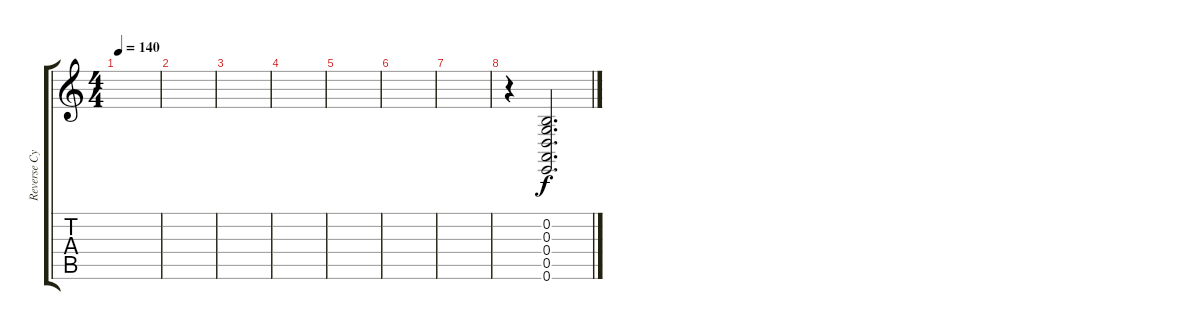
\track ("Reverse Cymbal" "Reverse Cy") {instrument reversecymbal}
\staff {score tabs}
\tuning (E4 B3 G3 D3 A2 E2) {hide}
\ts (4 4)
\tempo 140
\clef g2
\ks c
|
|
|
|
|
|
|
r.4 (0.2 0.3 0.4 0.5 0.6).2{d}
